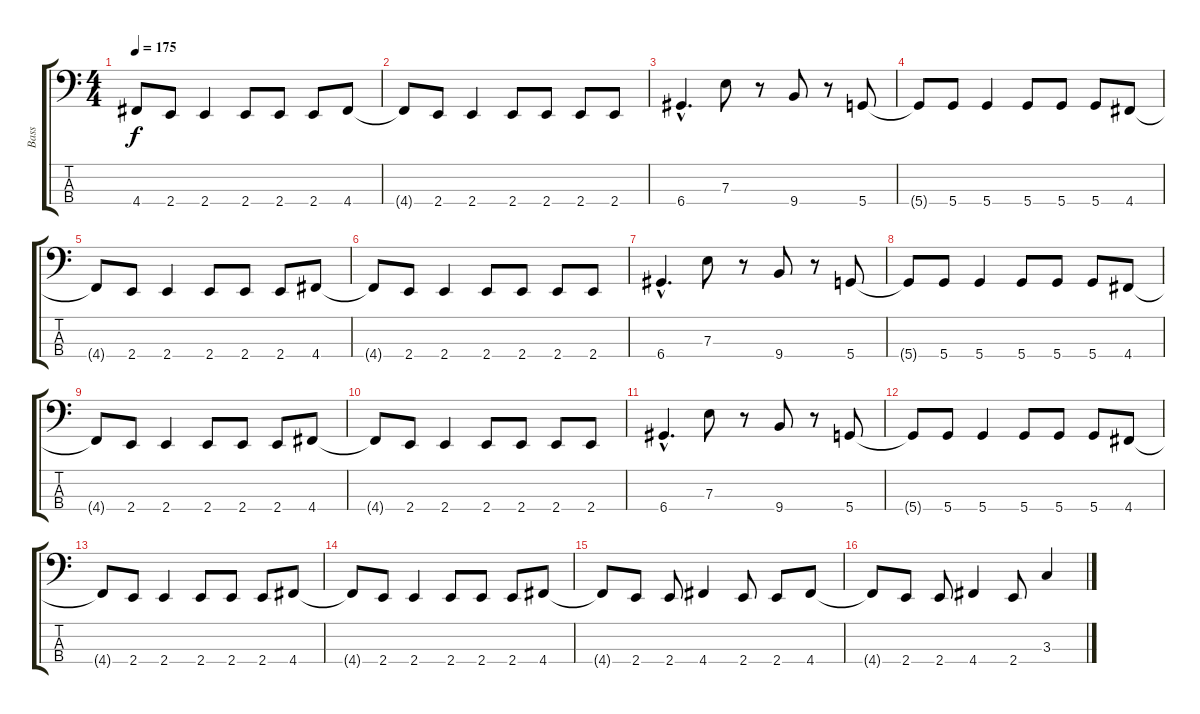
\track ("Bass" "Bass") {instrument electricbasspick}
\staff {score tabs}
\tuning (G2 D2 A1 D1) {hide}
\ts (4 4)
\tempo 175
\clef f4
\ks c
4.4{t}.8{dy f} 2.4.8 2.4.4 2.4.8 2.4.8 2.4.8 4.4.8 |
4.4{t}.8 2.4.8 2.4.4 2.4.8 2.4.8 2.4.8 2.4.8 |
6.4{hac}.4{d} 7.3.8 r.8 9.4.8 r.8 5.4.8 |
5.4{t}.8 5.4.8 5.4.4 5.4.8 5.4.8 5.4.8 4.4.8 |
4.4{t}.8 2.4.8 2.4.4 2.4.8 2.4.8 2.4.8 4.4.8 |
4.4{t}.8 2.4.8 2.4.4 2.4.8 2.4.8 2.4.8 2.4.8 |
6.4{hac}.4{d} 7.3.8 r.8 9.4.8 r.8 5.4.8 |
5.4{t}.8 5.4.8 5.4.4 5.4.8 5.4.8 5.4.8 4.4.8 |
4.4{t}.8 2.4.8 2.4.4 2.4.8 2.4.8 2.4.8 4.4.8 |
4.4{t}.8 2.4.8 2.4.4 2.4.8 2.4.8 2.4.8 2.4.8 |
6.4{hac}.4{d} 7.3.8 r.8 9.4.8 r.8 5.4.8 |
5.4{t}.8 5.4.8 5.4.4 5.4.8 5.4.8 5.4.8 4.4.8 |
4.4{t}.8 2.4.8 2.4.4 2.4.8 2.4.8 2.4.8 4.4.8 |
4.4{t}.8 2.4.8 2.4.4 2.4.8 2.4.8 2.4.8 4.4.8 |
4.4{t}.8 2.4.8 2.4.8 4.4.4 2.4.8 2.4.8 4.4.8 |
4.4{t}.8 2.4.8 2.4.8 4.4.4 2.4.8 3.3.4
